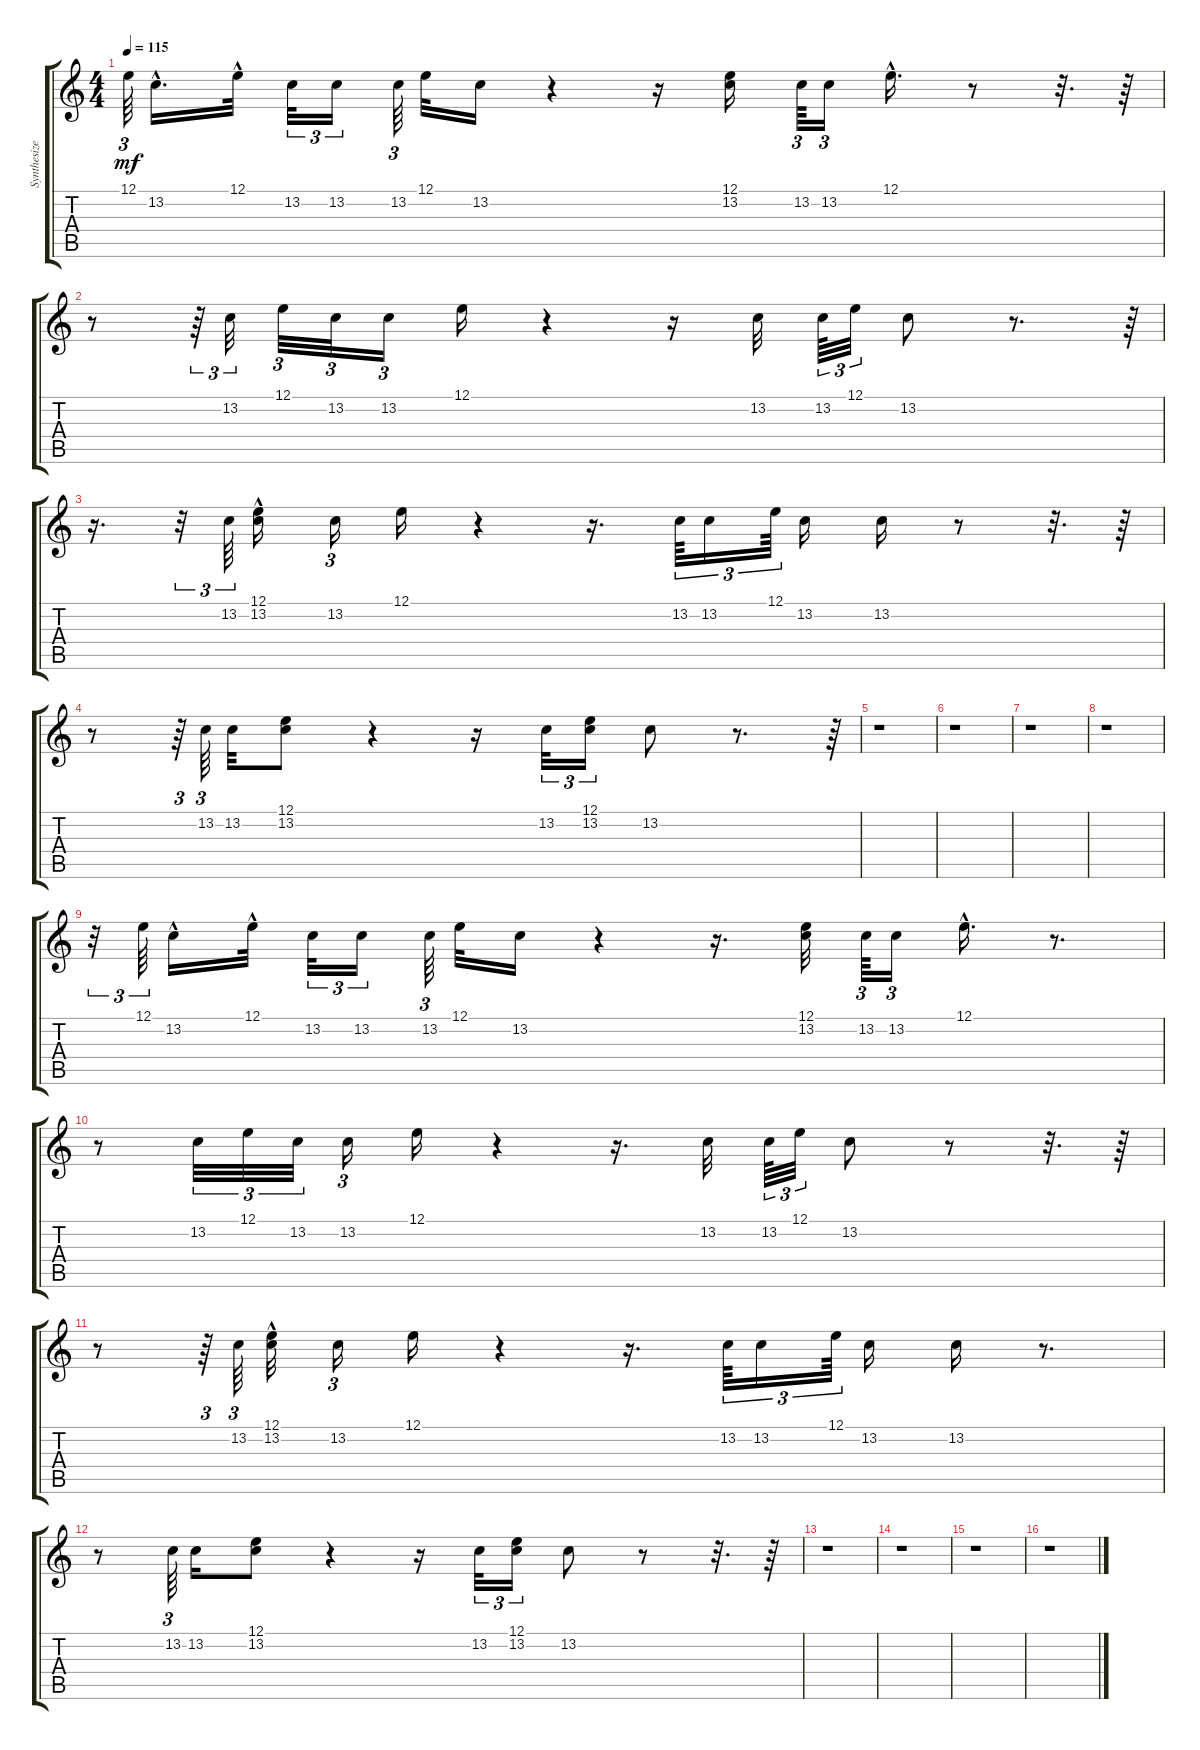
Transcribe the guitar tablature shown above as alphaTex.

\track ("Synthesizer III" "Synthesize") {instrument lead8bassandlead}
\staff {score tabs}
\tuning (E4 B3 G3 D3 A2 E2) {hide}
\ts (4 4)
\tempo 115
\clef g2
\ks c
12.1.64{tu (3 2) dy mf} 13.2{hac}.16{d} 12.1{hac}.32 13.2.32{tu (3 2)} 13.2.16{tu (3 2)} 13.2.64{tu (3 2)} 12.1.32 13.2.16 r.4 r.16 (12.1 13.2).16 13.2.64{tu (3 2)} 13.2.16{tu (3 2)} 12.1{hac}.16{d} r.8 r.32{d} r.64 |
r.8 r.64{tu (3 2)} 13.2.32{tu (3 2)} 12.1.32{tu (3 2)} 13.2.32{tu (3 2)} 13.2.16{tu (3 2)} 12.1.16 r.4 r.16 13.2.32 13.2.64{tu (3 2)} 12.1.32{tu (3 2)} 13.2.8 r.8{d} r.64{tu (3 2)} |
r.16{d} r.32{tu (3 2)} 13.2.64{tu (3 2)} (12.1{hac} 13.2).16 13.2.16{tu (3 2)} 12.1.16 r.4 r.16{d} 13.2.64{tu (3 2)} 13.2.16{tu (3 2)} 12.1.64{tu (3 2)} 13.2.16 13.2.16 r.8 r.32{d} r.64 |
r.8 r.64{tu (3 2)} 13.2.64{tu (3 2)} 13.2.32 (12.1 13.2).8 r.4 r.16 13.2.32{tu (3 2)} (12.1 13.2).16{tu (3 2)} 13.2.8 r.8{d} r.64{tu (3 2)} |
r.1 |
r.1 |
r.1 |
r.1 |
r.32{tu (3 2)} 12.1.64{tu (3 2)} 13.2{hac}.16 12.1{hac}.32 13.2.32{tu (3 2)} 13.2.16{tu (3 2)} 13.2.64{tu (3 2)} 12.1.32 13.2.16 r.4 r.16{d} (12.1 13.2).32 13.2.64{tu (3 2)} 13.2.16{tu (3 2)} 12.1{hac}.16{d} r.8{d} |
r.8 13.2.32{tu (3 2)} 12.1.32{tu (3 2)} 13.2.32{tu (3 2)} 13.2.16{tu (3 2)} 12.1.16 r.4 r.16{d} 13.2.32 13.2.64{tu (3 2)} 12.1.32{tu (3 2)} 13.2.8 r.8 r.32{d} r.64 |
r.8 r.64{tu (3 2)} 13.2.64{tu (3 2)} (12.1{hac} 13.2).32 13.2.16{tu (3 2)} 12.1.16 r.4 r.16{d} 13.2.64{tu (3 2)} 13.2.16{tu (3 2)} 12.1.64{tu (3 2)} 13.2.16 13.2.16 r.8{d} |
r.8 13.2.64{tu (3 2)} 13.2.16 (12.1 13.2).8 r.4 r.16 13.2.32{tu (3 2)} (12.1 13.2).16{tu (3 2)} 13.2.8 r.8 r.32{d} r.64 |
r.1 |
r.1 |
r.1 |
r.1
